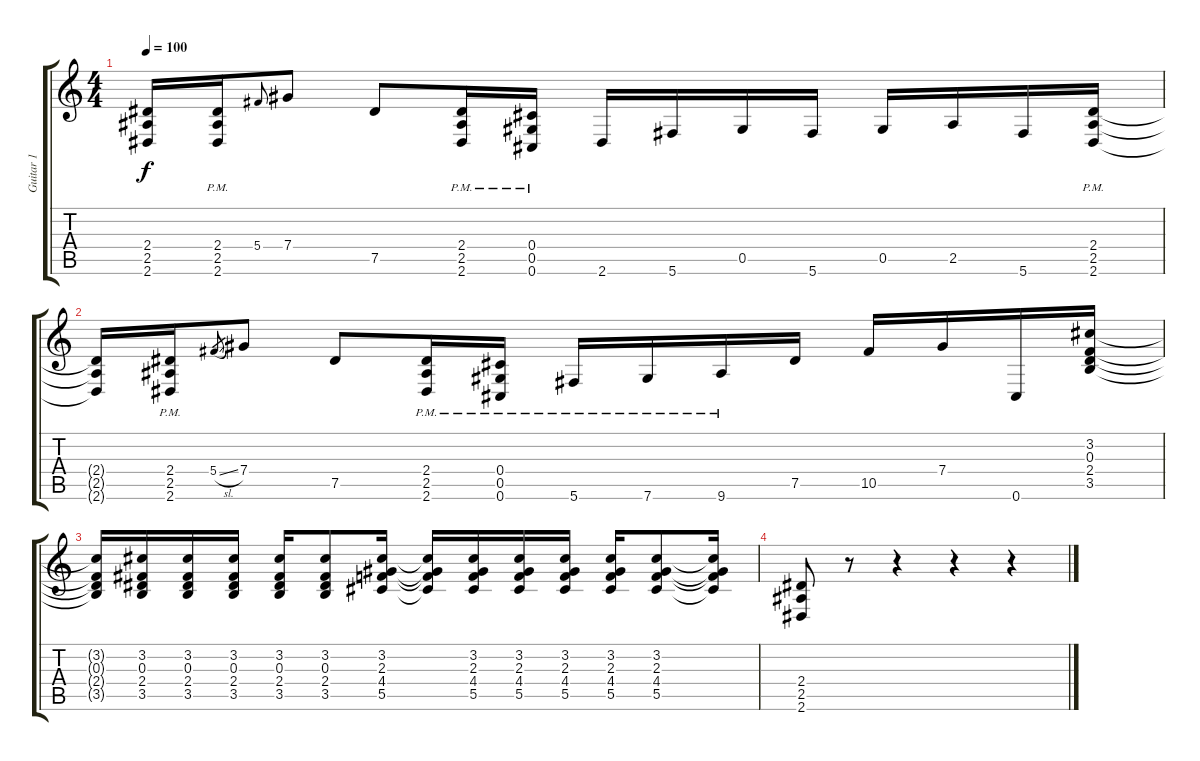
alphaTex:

\track ("Guitar 1" "Guitar 1") {instrument overdrivenguitar}
\staff {score tabs}
\tuning (Eb4 Bb3 Gb3 Db3 Ab2 Db2) {hide}
\ts (4 4)
\tempo 100
\clef g2
\ks c
(2.4{t} 2.5{t} 2.6{t}).16{dy f} (2.4{pm} 2.5{pm} 2.6{pm}).16 5.4.8{gr onbeat} 7.4.8 7.5.8 (2.4{pm} 2.5{pm} 2.6{pm}).16 (0.4{pm} 0.5{pm} 0.6{pm}).16 2.6.16 5.6.16 0.5.16 5.6.16 0.5.16 2.5.16 5.6.16 (2.4{pm} 2.5{pm} 2.6).16 |
(2.4{t} 2.5{t} 2.6{t}).16 (2.4{pm} 2.5{pm} 2.6{pm}).16 5.4{sl}.8{gr} 7.4.8 7.5.8 (2.4{pm} 2.5{pm} 2.6{pm}).16 (0.4{pm} 0.5{pm} 0.6{pm}).16 5.6{pm}.16 7.6{pm}.16 9.6{pm}.16 7.5.16 10.5.16 7.4.16 0.6.16 (3.2 0.3 2.4 3.5).16 |
(3.2{t} 0.3{t} 2.4{t} 3.5{t}).16 (3.2 0.3 2.4 3.5).16 (3.2 0.3 2.4 3.5).16 (3.2 0.3 2.4 3.5).16 (3.2 0.3 2.4 3.5).16 (3.2 0.3 2.4 3.5).8 (3.2 2.3 4.4 5.5).16 (3.2{t} 2.3{t} 4.4{t} 5.5{t}).16 (3.2 2.3 4.4 5.5).16 (3.2 2.3 4.4 5.5).16 (3.2 2.3 4.4 5.5).16 (3.2 2.3 4.4 5.5).16 (3.2 2.3 4.4 5.5).8 (3.2{t} 2.3{t} 4.4{t} 5.5{t}).16 |
(2.4 2.5 2.6).8 r.8 r.4 r.4 r.4
